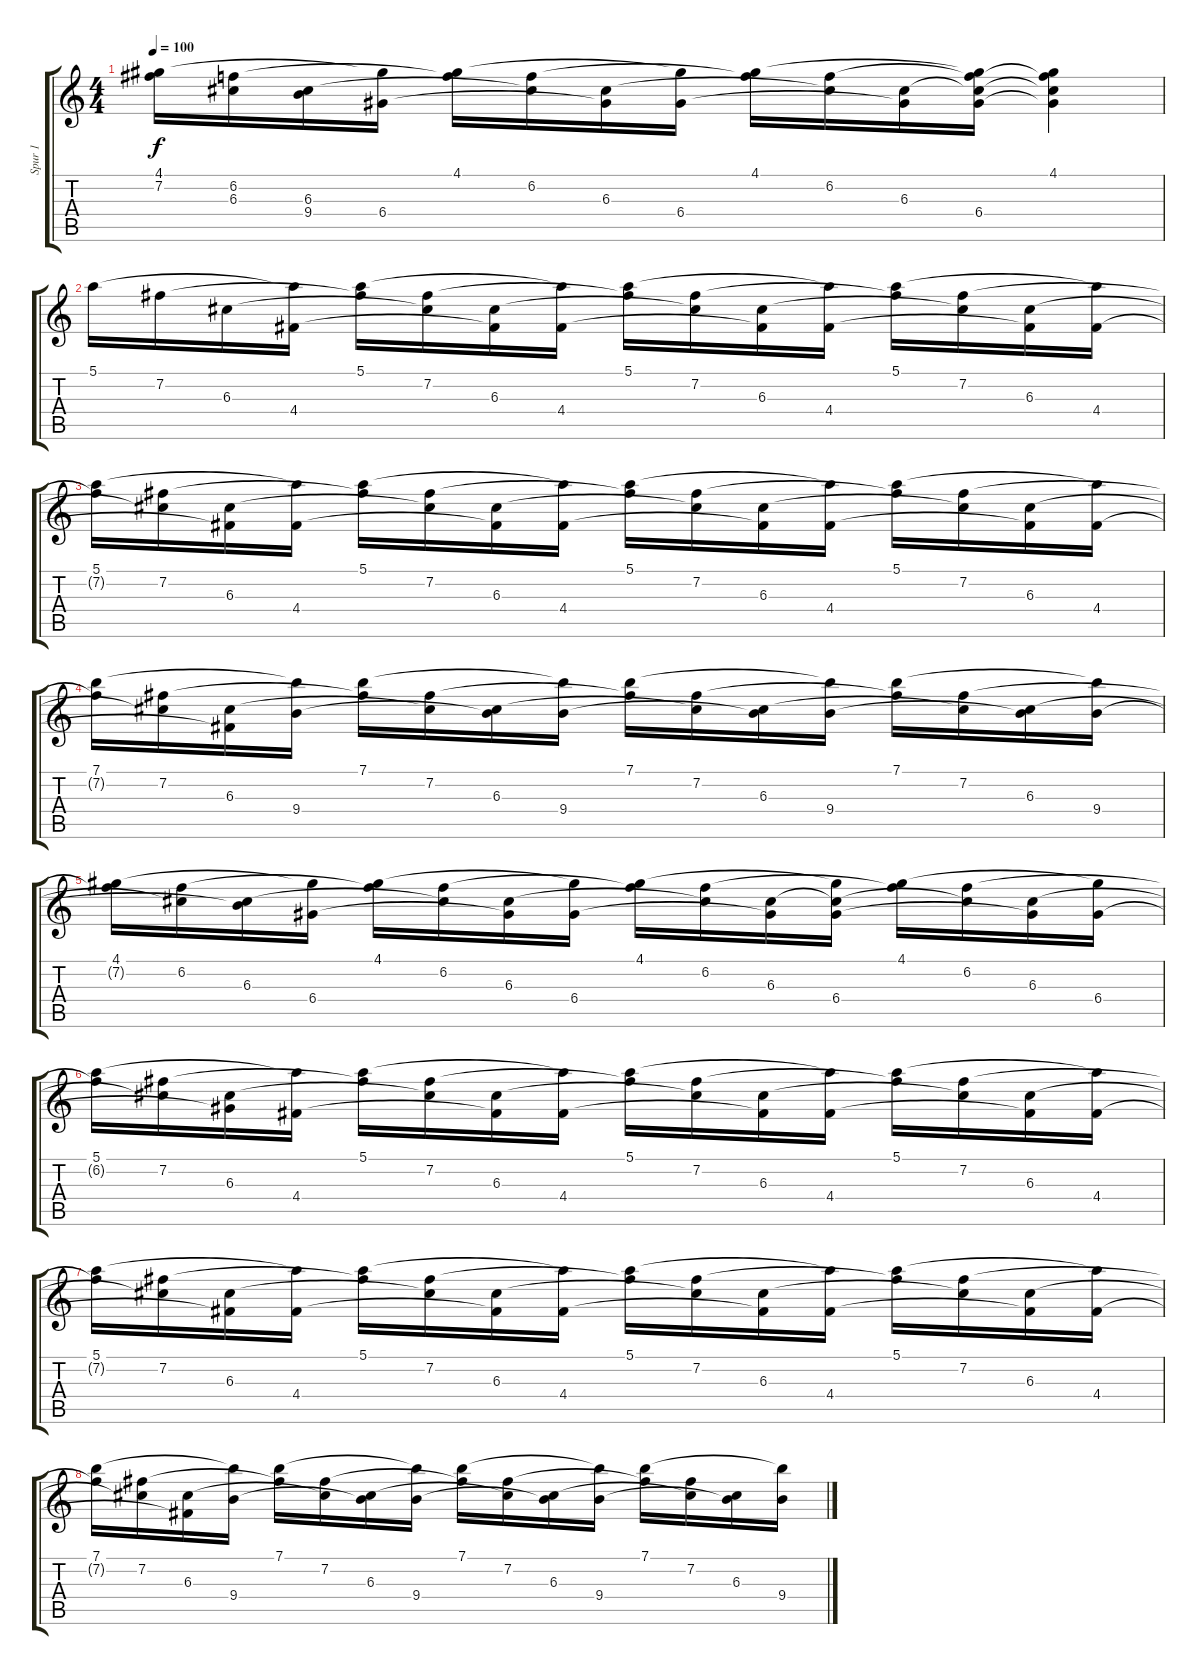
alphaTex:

\track ("Spur 1" "Spur 1") {instrument acousticguitarnylon}
\staff {score tabs}
\tuning (E4 B3 G3 D3 A2 E2) {hide}
\ts (4 4)
\tempo 100
\clef g2
\ks c
(4.1 7.2{t}).16{dy f} (6.2 6.3{t}).16 (6.3 9.4{t}).16 (4.1{t} 6.4).16 (4.1 6.2{t}).16 (6.2 6.3{t}).16 (6.3 6.4{t}).16 (4.1{t} 6.4).16 (4.1 6.2{t}).16 (6.2 6.3{t}).16 (6.3 6.4{t}).16 (4.1{t} 6.2{t} 6.3{t} 6.4).16 (4.1 6.2{t} 6.3{t} 6.4{t}).4 |
5.1.16 7.2.16 6.3.16 (5.1{t} 4.4).16 (5.1 7.2{t}).16 (7.2 6.3{t}).16 (6.3 4.4{t}).16 (5.1{t} 4.4).16 (5.1 7.2{t}).16 (7.2 6.3{t}).16 (6.3 4.4{t}).16 (5.1{t} 4.4).16 (5.1 7.2{t}).16 (7.2 6.3{t}).16 (6.3 4.4{t}).16 (5.1{t} 4.4).16 |
(5.1 7.2{t}).16 (7.2 6.3{t}).16 (6.3 4.4{t}).16 (5.1{t} 4.4).16 (5.1 7.2{t}).16 (7.2 6.3{t}).16 (6.3 4.4{t}).16 (5.1{t} 4.4).16 (5.1 7.2{t}).16 (7.2 6.3{t}).16 (6.3 4.4{t}).16 (5.1{t} 4.4).16 (5.1 7.2{t}).16 (7.2 6.3{t}).16 (6.3 4.4{t}).16 (5.1{t} 4.4).16 |
(7.1 7.2{t}).16 (7.2 6.3{t}).16 (6.3 4.4{t}).16 (7.1{t} 9.4).16 (7.1 7.2{t}).16 (7.2 6.3{t}).16 (6.3 9.4{t}).16 (7.1{t} 9.4).16 (7.1 7.2{t}).16 (7.2 6.3{t}).16 (6.3 9.4{t}).16 (7.1{t} 9.4).16 (7.1 7.2{t}).16 (7.2 6.3{t}).16 (6.3 9.4{t}).16 (7.1{t} 9.4).16 |
(4.1 7.2{t}).16 (6.2 6.3{t}).16 (6.3 9.4{t}).16 (4.1{t} 6.4).16 (4.1 6.2{t}).16 (6.2 6.3{t}).16 (6.3 6.4{t}).16 (4.1{t} 6.4).16 (4.1 6.2{t}).16 (6.2 6.3{t}).16 (6.3 6.4{t}).16 (4.1{t} 6.3{t} 6.4).16 (4.1 6.2{t}).16 (6.2 6.3{t}).16 (6.3 6.4{t}).16 (4.1{t} 6.4).16 |
(5.1 6.2{t}).16 (7.2 6.3{t}).16 (6.3 6.4{t}).16 (5.1{t} 4.4).16 (5.1 7.2{t}).16 (7.2 6.3{t}).16 (6.3 4.4{t}).16 (5.1{t} 4.4).16 (5.1 7.2{t}).16 (7.2 6.3{t}).16 (6.3 4.4{t}).16 (5.1{t} 4.4).16 (5.1 7.2{t}).16 (7.2 6.3{t}).16 (6.3 4.4{t}).16 (5.1{t} 4.4).16 |
(5.1 7.2{t}).16 (7.2 6.3{t}).16 (6.3 4.4{t}).16 (5.1{t} 4.4).16 (5.1 7.2{t}).16 (7.2 6.3{t}).16 (6.3 4.4{t}).16 (5.1{t} 4.4).16 (5.1 7.2{t}).16 (7.2 6.3{t}).16 (6.3 4.4{t}).16 (5.1{t} 4.4).16 (5.1 7.2{t}).16 (7.2 6.3{t}).16 (6.3 4.4{t}).16 (5.1{t} 4.4).16 |
(7.1 7.2{t}).16 (7.2 6.3{t}).16 (6.3 4.4{t}).16 (7.1{t} 9.4).16 (7.1 7.2{t}).16 (7.2 6.3{t}).16 (6.3 9.4{t}).16 (7.1{t} 9.4).16 (7.1 7.2{t}).16 (7.2 6.3{t}).16 (6.3 9.4{t}).16 (7.1{t} 9.4).16 (7.1 7.2{t}).16 (7.2 6.3{t}).16 (6.3 9.4{t}).16 (7.1{t} 9.4).16
